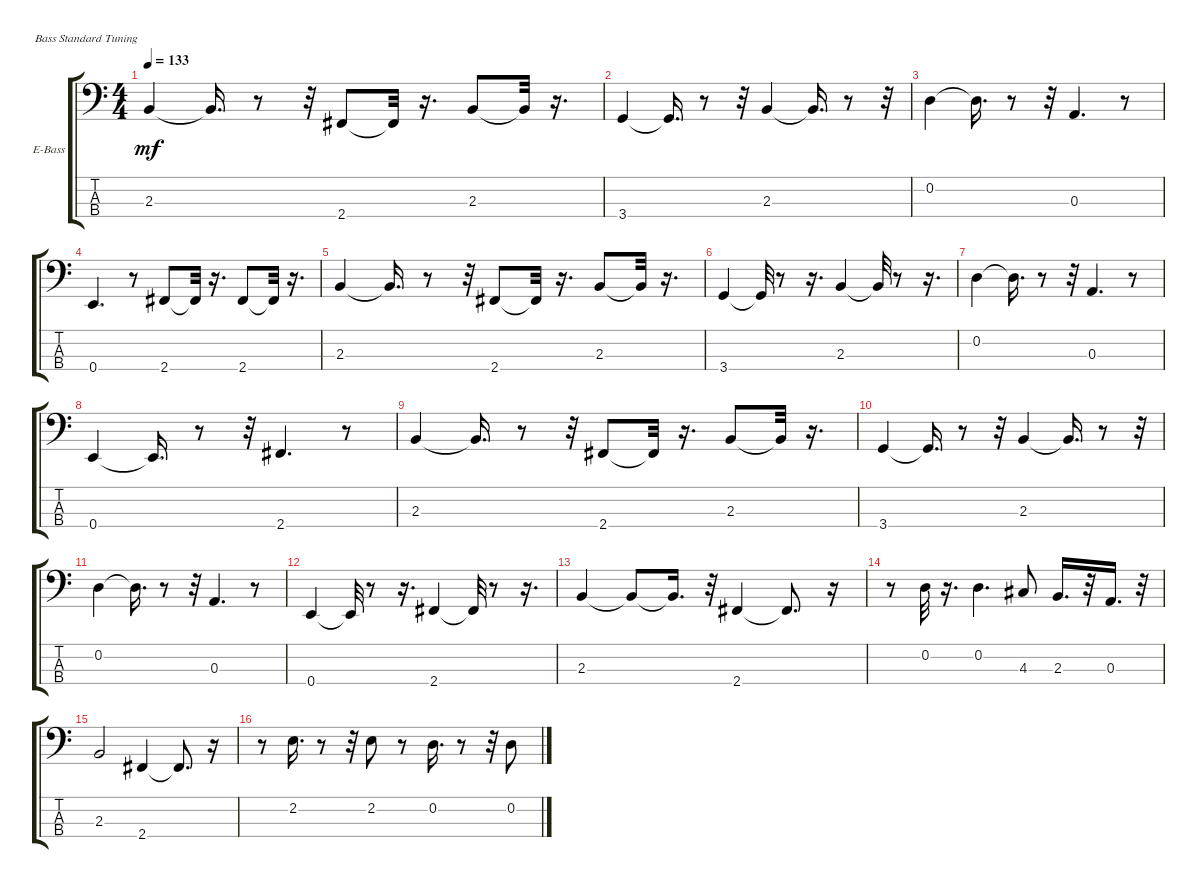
\defaultSystemsLayout 4
\bracketExtendMode groupsimilarinstruments
\firstSystemTrackNameOrientation horizontal
\otherSystemsTrackNameOrientation horizontal
\track ("Electric Bass" "E-Bass") {instrument electricbassfinger}
\staff {score tabs}
\tuning (G2 D2 A1 E1)
\ts (4 4)
\tempo 133
\clef f4
\ks c
2.3.4{dy mf} 2.3{t}.16{d} r.8 r.32 2.4.8 2.4{t}.32 r.16{d} 2.3.8 2.3{t}.32 r.16{d} |
3.4.4 3.4{t}.16{d} r.8 r.32 2.3.4 2.3{t}.16{d} r.8 r.32 |
0.2.4 0.2{t}.16{d} r.8 r.32 0.3.4{d} r.8 |
0.4.4{d} r.8 2.4.8 2.4{t}.32 r.16{d} 2.4.8 2.4{t}.32 r.16{d} |
2.3.4 2.3{t}.16{d} r.8 r.32 2.4.8 2.4{t}.32 r.16{d} 2.3.8 2.3{t}.32 r.16{d} |
3.4.4 3.4{t}.32 r.8 r.16{d} 2.3.4 2.3{t}.32 r.8 r.16{d} |
0.2.4 0.2{t}.16{d} r.8 r.32 0.3.4{d} r.8 |
0.4.4 0.4{t}.16{d} r.8 r.32 2.4.4{d} r.8 |
2.3.4 2.3{t}.16{d} r.8 r.32 2.4.8 2.4{t}.32 r.16{d} 2.3.8 2.3{t}.32 r.16{d} |
3.4.4 3.4{t}.16{d} r.8 r.32 2.3.4 2.3{t}.16{d} r.8 r.32 |
0.2.4 0.2{t}.16{d} r.8 r.32 0.3.4{d} r.8 |
0.4.4 0.4{t}.32 r.8 r.16{d} 2.4.4 2.4{t}.32 r.8 r.16{d} |
2.3.4 2.3{t}.8 2.3{t}.16{d} r.32 2.4.4 2.4{t}.8{d} r.16 |
r.8 0.2.32 r.16{d} 0.2.4{d} 4.3.8 2.3.16{d} r.32 0.3.16{d} r.32 |
2.3.2 2.4.4 2.4{t}.8{d} r.16 |
r.8 2.2.16{d} r.8 r.32 2.2.8 r.8 0.2.16{d} r.8 r.32 0.2.8
